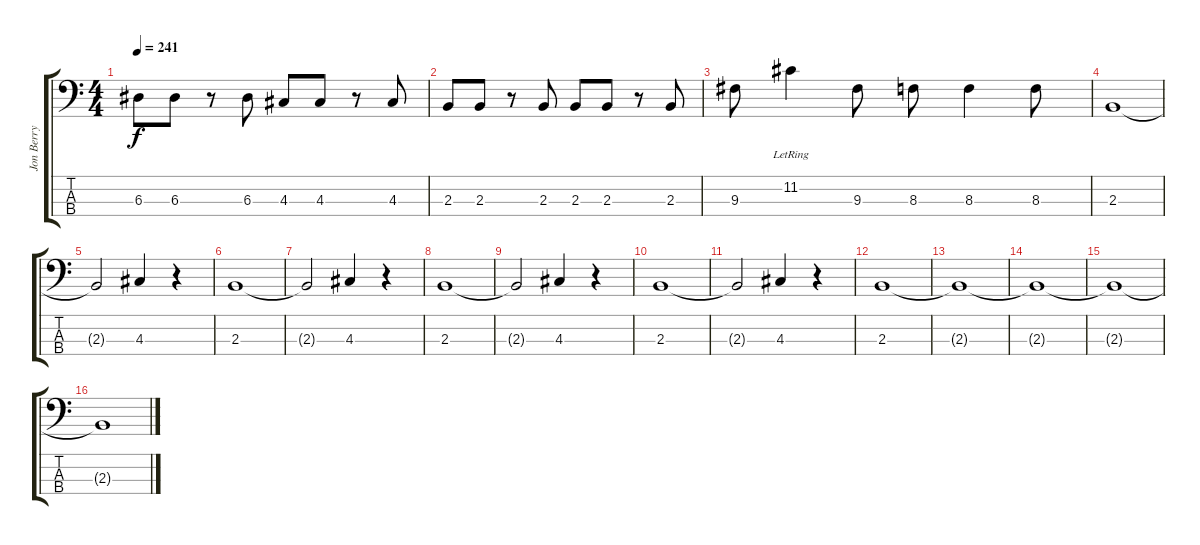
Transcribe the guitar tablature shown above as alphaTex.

\track ("Jon Berry" "Jon Berry") {instrument electricbasspick}
\staff {score tabs}
\tuning (G2 D2 A1 E1) {hide}
\ts (4 4)
\tempo 241
\clef f4
\ks c
6.3.8{dy f} 6.3.8 r.8 6.3.8 4.3.8 4.3.8 r.8 4.3.8 |
2.3.8 2.3.8 r.8 2.3.8 2.3.8 2.3.8 r.8 2.3.8 |
9.3.8 11.2{lr}.4 9.3.8 8.3.8 8.3.4 8.3.8 |
2.3.1 |
2.3{t}.2 4.3.4 r.4 |
2.3.1 |
2.3{t}.2 4.3.4 r.4 |
2.3.1 |
2.3{t}.2 4.3.4 r.4 |
2.3.1 |
2.3{t}.2 4.3.4 r.4 |
2.3.1 |
2.3{t}.1 |
2.3{t}.1 |
2.3{t}.1 |
2.3{t}.1
